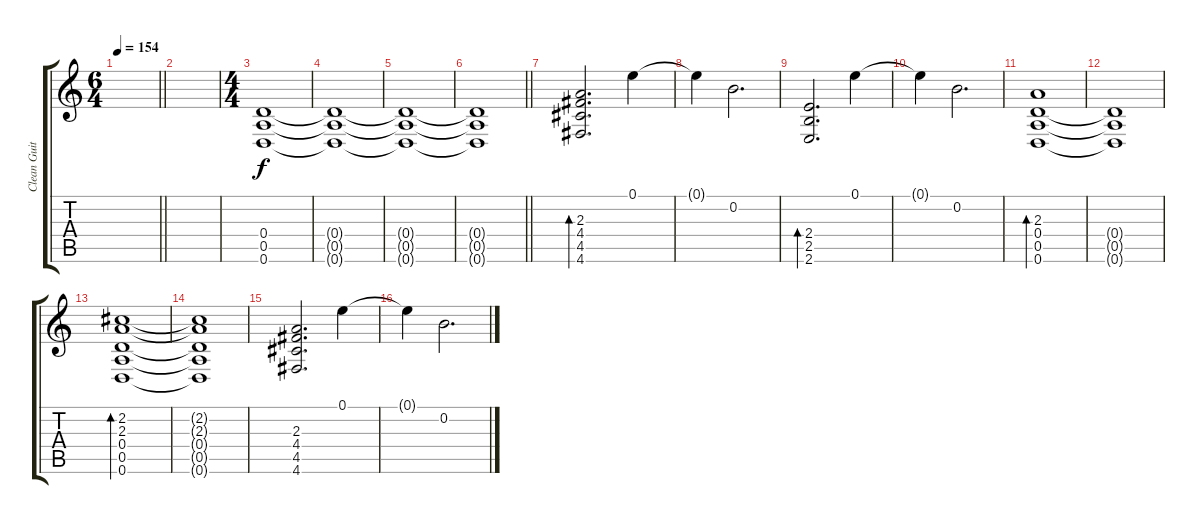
\track ("Clean Guitar" "Clean Guit") {instrument electricguitarclean}
\staff {score tabs}
\tuning (E4 B3 G3 D3 A2 D2) {hide}
\ts (6 4)
\tempo 154
\clef g2
\barLineRight lightlight
\ks c
|
|
\ts (4 4)
(0.4 0.5 0.6).1 |
(0.4{t} 0.5{t} 0.6{t}).1 |
(0.4{t} 0.5{t} 0.6{t}).1 |
\barLineRight lightlight
(0.4{t} 0.5{t} 0.6{t}).1 |
(2.3 4.4 4.5 4.6).2{d bd 240} 0.1.4 |
0.1{t}.4 0.2.2{d} |
(2.4 2.5 2.6).2{d bd 240} 0.1.4 |
0.1{t}.4 0.2.2{d} |
(2.3 0.4 0.5 0.6).1{bd 240} |
(0.4{t} 0.5{t} 0.6{t}).1 |
(2.2 2.3 0.4 0.5 0.6).1{bd 240} |
(2.2{t} 2.3{t} 0.4{t} 0.5{t} 0.6{t}).1 |
(2.3 4.4 4.5 4.6).2{d} 0.1.4 |
0.1{t}.4 0.2.2{d}
